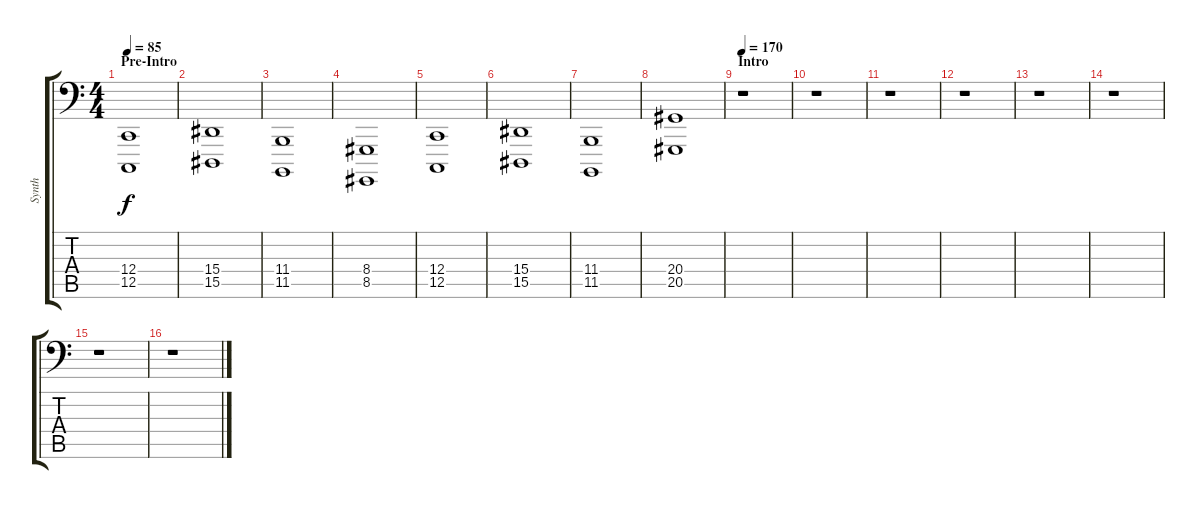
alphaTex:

\track ("Synth" "Synth") {instrument stringensemble1}
\staff {score tabs}
\tuning (C4 C3 C2 C1 C0 C-1) {hide}
\ts (4 4)
\section ("" "Pre-Intro")
\tempo 85
\clef f4
\ks c
(12.4 12.5).1{dy f instrument stringensemble1} |
(15.4 15.5).1 |
(11.4 11.5).1 |
(8.4 8.5).1 |
(12.4 12.5).1 |
(15.4 15.5).1 |
(11.4 11.5).1 |
(20.4 20.5).1 |
\section ("" "Intro")
\tempo 170
r.1 |
r.1 |
r.1 |
r.1 |
r.1 |
r.1 |
r.1 |
r.1
